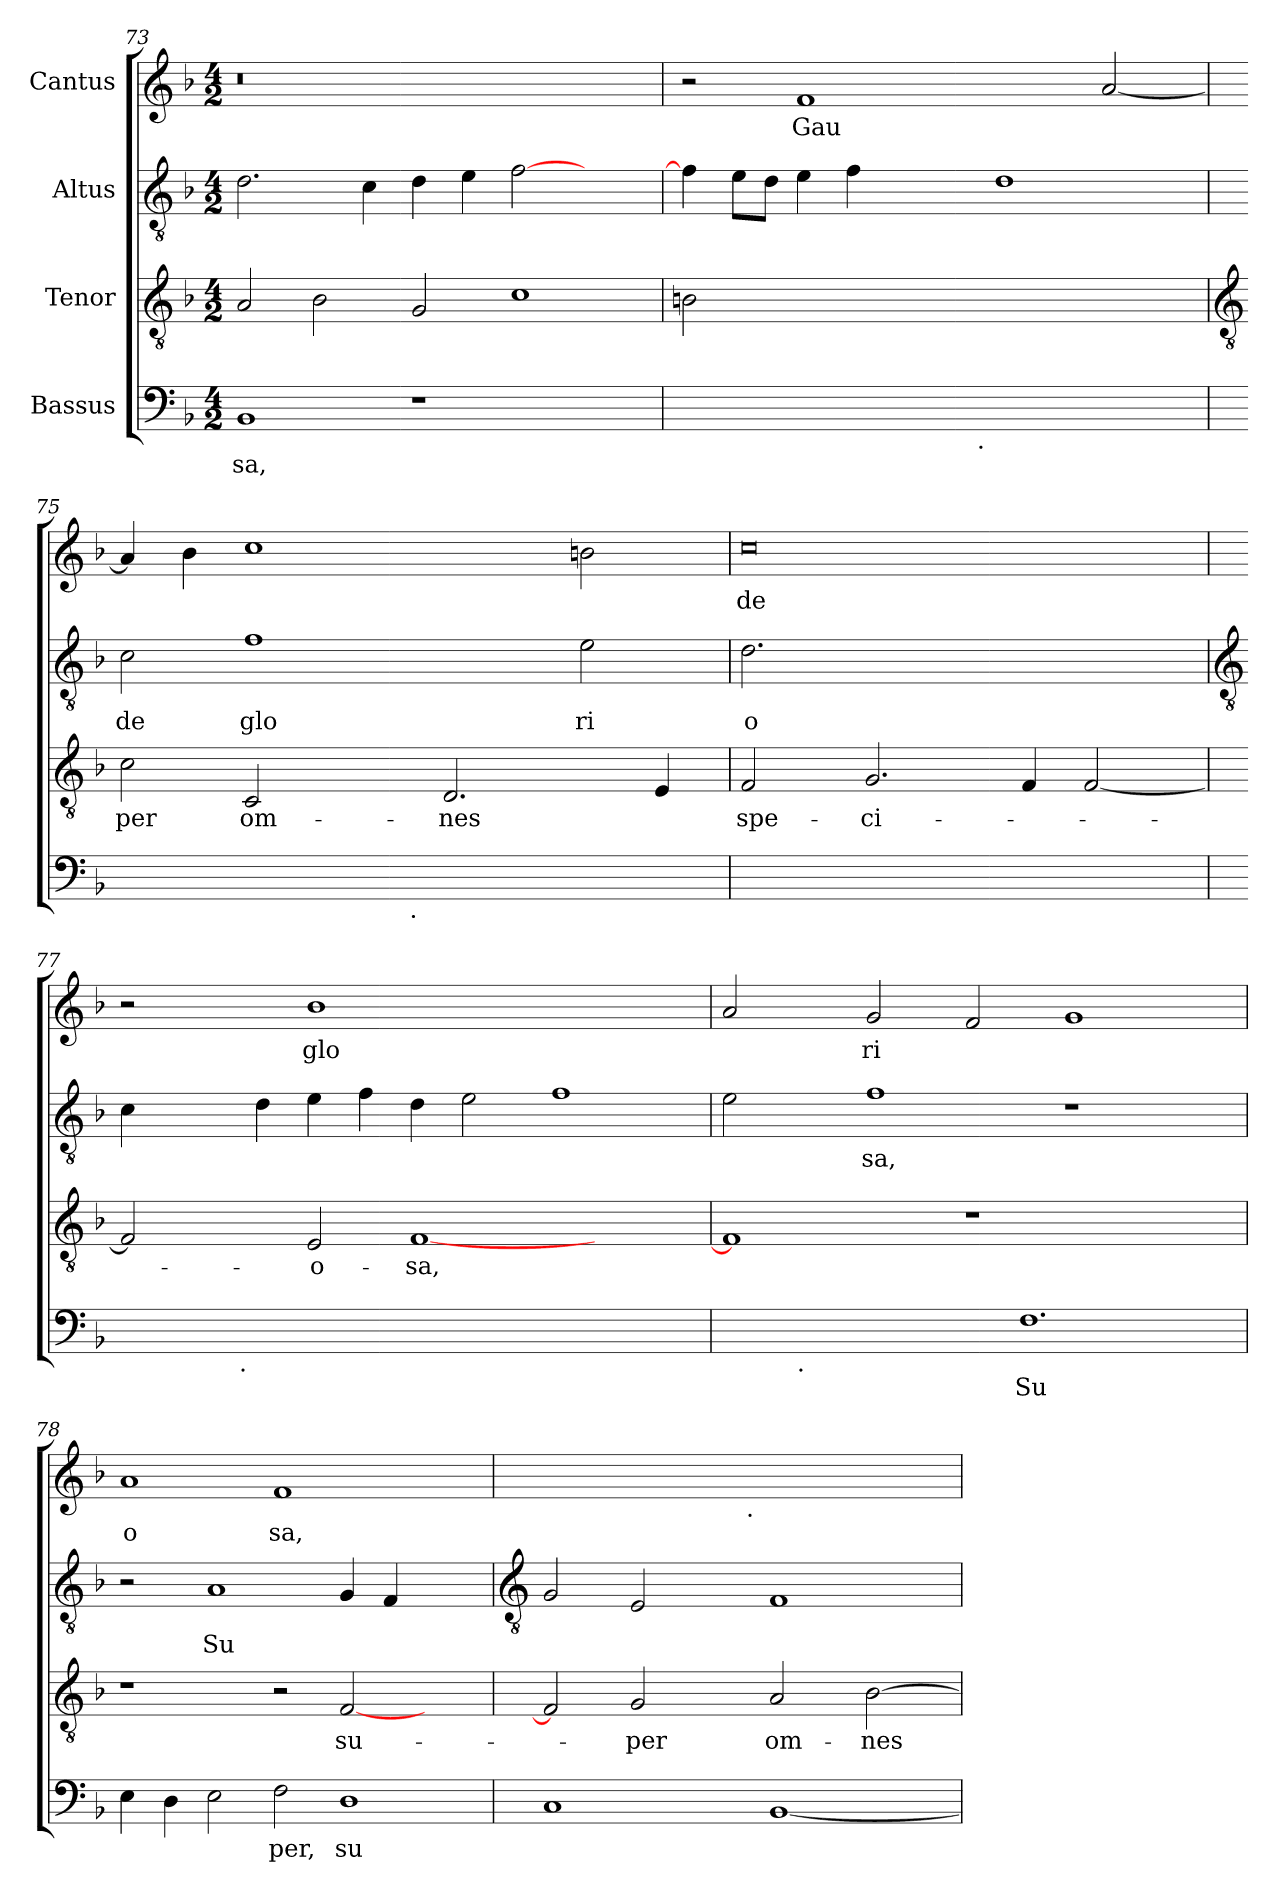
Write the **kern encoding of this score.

**kern	**text	**kern	**text	**kern	**text	**kern	**text
*part4	*part4	*part3	*part3	*part2	*part2	*part1	*part1
*staff4	*staff4	*staff3	*staff3	*staff2	*staff2	*staff1	*staff1
*I"Bassus	*	*I"Tenor	*	*I"Altus	*	*I"Cantus	*
!!LO:LB:g=z
*clefF4	*	*clefGv2	*	*clefGv2	*	*clefG2	*
*k[b-]	*	*k[b-]	*	*k[b-]	*	*k[b-]	*
*F:	*	*F:	*	*F:	*	*F:	*
*M4/2	*	*M4/2	*	*M4/2	*	*M4/2	*
=73	=73	=73	=73	=73	=73	=73	=73
!	!LO:LY:b	!	!	!	!	!	!
1BB-	sa,	2A/	.	2.d\	.	0r	.
.	.	2B-\	.	.	.	.	.
.	.	.	.	4c\	.	.	.
1r	.	2G/	.	4d\	.	.	.
.	.	.	.	4e\	.	.	.
.	.	1c	.	[2f\	.	.	.
2ryy	.	.	.	2ryy	.	2ryy	.
!!LO:LB:g=z
=74	=74	=74	=74	=74	=74	=74	=74
4ryy	.	2Bn\	.	4f\]	.	2r	.
4ryy	.	.	.	8e\L	.	.	.
.	.	.	.	8d\J	.	.	.
!	!	!	!	!	!	!	!LO:LY:b
4ryy	.	1.ryy	.	4e\	.	1f	Gau
64ryy	.	.	.	4f\	.	.	.
64ryy	.	.	.	.	.	.	.
64ryy	.	.	.	.	.	.	.
64ryy	.	.	.	.	.	.	.
64ryy	.	.	.	.	.	.	.
64ryy	.	.	.	.	.	.	.
64ryy	.	.	.	.	.	.	.
64ryy	.	.	.	.	.	.	.
64ryy	.	.	.	.	.	.	.
64ryy	.	.	.	.	.	.	.
64ryy	.	.	.	.	.	.	.
64ryy	.	.	.	.	.	.	.
64ryy	.	.	.	.	.	.	.
64ryy	.	.	.	.	.	.	.
!LO:TX:b:t=.	!	!	!	!	!	!	!
64ryy	.	.	.	.	.	.	.
4ryy	.	.	.	.	.	.	.
.	.	.	.	1d	.	.	.
4ryy	.	.	.	.	.	.	.
4ryy	.	.	.	.	.	.	.
.	.	.	.	.	.	[2a/	.
4ryy	.	.	.	.	.	.	.
64ryy	.	.	.	.	.	.	.
!!LO:LB:g=z
=75	=75	=75	=75	=75	=75	=75	=75
*	*	*clefGv2	*	*	*	*	*
!	!	!	!LO:LY:b	!	!LO:LY:b	!	!
4ryy	.	2c\	per	2c\	de	4a/]	.
4ryy	.	.	.	.	.	4b-\	.
!	!	!	!LO:LY:b	!	!LO:LY:b	!	!
4ryy	.	2C/	om-	1f	glo	1cc	.
32ryy	.	.	.	.	.	.	.
32ryy	.	.	.	.	.	.	.
32ryy	.	.	.	.	.	.	.
32ryy	.	.	.	.	.	.	.
32ryy	.	.	.	.	.	.	.
32ryy	.	.	.	.	.	.	.
!LO:TX:b:t=.	!	!	!	!	!	!	!
32ryy	.	.	.	.	.	.	.
4ryy	.	.	.	.	.	.	.
!	!	!	!LO:LY:b	!	!	!	!
.	.	2.D/	-nes	.	.	.	.
4ryy	.	.	.	.	.	.	.
4ryy	.	.	.	.	.	.	.
!	!	!	!	!	!LO:LY:b	!	!
.	.	.	.	2e\	ri	2bn\	.
4ryy	.	.	.	.	.	.	.
.	.	4E/	.	.	.	.	.
32ryy	.	.	.	.	.	.	.
=76	=76	=76	=76	=76	=76	=76	=76
!	!	!	!LO:LY:b	!	!LO:LY:b	!	!LO:LY:b
4ryy	.	2F/	spe-	2.d\	o	0cc	de
4ryy	.	.	.	.	.	.	.
!	!	!	!LO:LY:b	!	!	!	!
4ryy	.	2.G/	-ci-	.	.	.	.
1ryy	.	.	.	1ryy	.	.	.
.	.	4F/	.	.	.	.	.
.	.	[2F/	.	.	.	.	.
4ryy	.	.	.	4ryy	.	.	.
!!LO:LB:g=z
=77	=77	=77	=77	=77	=77	=77	=77
*	*	*	*	*clefGv2	*	*	*
64ryy	.	2F/]	.	4c\	.	2r	.
64ryy	.	.	.	.	.	.	.
64ryy	.	.	.	.	.	.	.
64ryy	.	.	.	.	.	.	.
64ryy	.	.	.	.	.	.	.
64ryy	.	.	.	.	.	.	.
64ryy	.	.	.	.	.	.	.
64ryy	.	.	.	.	.	.	.
64ryy	.	.	.	.	.	.	.
64ryy	.	.	.	.	.	.	.
64ryy	.	.	.	.	.	.	.
64ryy	.	.	.	.	.	.	.
64ryy	.	.	.	.	.	.	.
64ryy	.	.	.	.	.	.	.
!LO:TX:b:t=.	!	!	!	!	!	!	!
64ryy	.	.	.	.	.	.	.
4ryy	.	.	.	.	.	.	.
.	.	.	.	4d\	.	.	.
4ryy	.	.	.	.	.	.	.
!	!	!	!LO:LY:b	!	!	!	!LO:LY:b
.	.	2E/	-o-	4e\	.	1b-	glo
4ryy	.	.	.	.	.	.	.
.	.	.	.	4f\	.	.	.
4ryy	.	.	.	.	.	.	.
!	!	!	!LO:LY:b	!	!	!	!
.	.	[1F	-sa,	4d\	.	.	.
64ryy	.	.	.	.	.	.	.
4ryy	.	.	.	2e\	.	.	.
4ryy	.	.	.	.	.	1ryy	.
4ryy	.	.	.	1f	.	.	.
2.ryy	.	2.ryy	.	.	.	.	.
.	.	.	.	.	.	4ryy	.
!!LO:LB:g=z
=78	=78	=78	=78	=78	=78	=78	=78
32ryy	.	1F]	.	2e\	.	2a/	.
32ryy	.	.	.	.	.	.	.
32ryy	.	.	.	.	.	.	.
32ryy	.	.	.	.	.	.	.
32ryy	.	.	.	.	.	.	.
32ryy	.	.	.	.	.	.	.
!LO:TX:b:t=.	!	!	!	!	!	!	!
32ryy	.	.	.	.	.	.	.
4ryy	.	.	.	.	.	.	.
4ryy	.	.	.	.	.	.	.
!	!	!	!	!	!LO:LY:b	!	!LO:LY:b
.	.	.	.	1f	sa,	2g/	ri
4ryy	.	.	.	.	.	.	.
4ryy	.	.	.	.	.	.	.
.	.	1r	.	.	.	2f/	.
32ryy	.	.	.	.	.	.	.
!	!LO:LY:b	!	!	!	!	!	!
1.F	Su	.	.	.	.	.	.
.	.	.	.	1r	.	1g	.
.	.	2.ryy	.	.	.	.	.
.	.	.	.	4ryy	.	4ryy	.
=78A	=78A	=78A	=78A	=78A	=78A	=78A	=78A
!	!	!	!	!	!	!	!LO:LY:b
4E\	.	1r	.	2r	.	1a	o
4D\	.	.	.	.	.	.	.
!	!	!	!	!	!LO:LY:b	!	!
2E\	.	.	.	1A	Su	.	.
!	!LO:LY:b	!	!	!	!	!	!LO:LY:b
2F\	per,	2r	.	.	.	1f	sa,
!	!LO:LY:b	!	!LO:LY:b	!	!	!	!
1D	su	[2F/	su-	4G/	.	.	.
.	.	.	.	4F/	.	.	.
.	.	2ryy	.	2ryy	.	2ryy	.
!!LO:LB:g=z
=79A	=79A	=79A	=79A	=79A	=79A	=79A	=79A
*	*	*	*	*clefGv2	*	*	*
1C	.	2F/]	.	2G/	.	4ryy	.
.	.	.	.	.	.	4ryy	.
!	!	!	!LO:LY:b	!	!	!	!
.	.	2G/	-per	2E/	.	4ryy	.
.	.	.	.	.	.	32ryy	.
.	.	.	.	.	.	32ryy	.
.	.	.	.	.	.	32ryy	.
.	.	.	.	.	.	32ryy	.
.	.	.	.	.	.	32ryy	.
.	.	.	.	.	.	32ryy	.
!	!	!	!	!	!	!LO:TX:b:t=.	!
.	.	.	.	.	.	32ryy	.
.	.	.	.	.	.	4ryy	.
!	!	!	!LO:LY:b	!	!	!	!
[1BB-	.	2A/	om-	1F	.	.	.
.	.	.	.	.	.	4ryy	.
.	.	.	.	.	.	4ryy	.
!	!	!	!LO:LY:b	!	!	!	!
.	.	[2B-\	-nes	.	.	.	.
.	.	.	.	.	.	4ryy	.
.	.	.	.	.	.	32ryy	.
=	=	=	=	=	=	=	=
*-	*-	*-	*-	*-	*-	*-	*-
